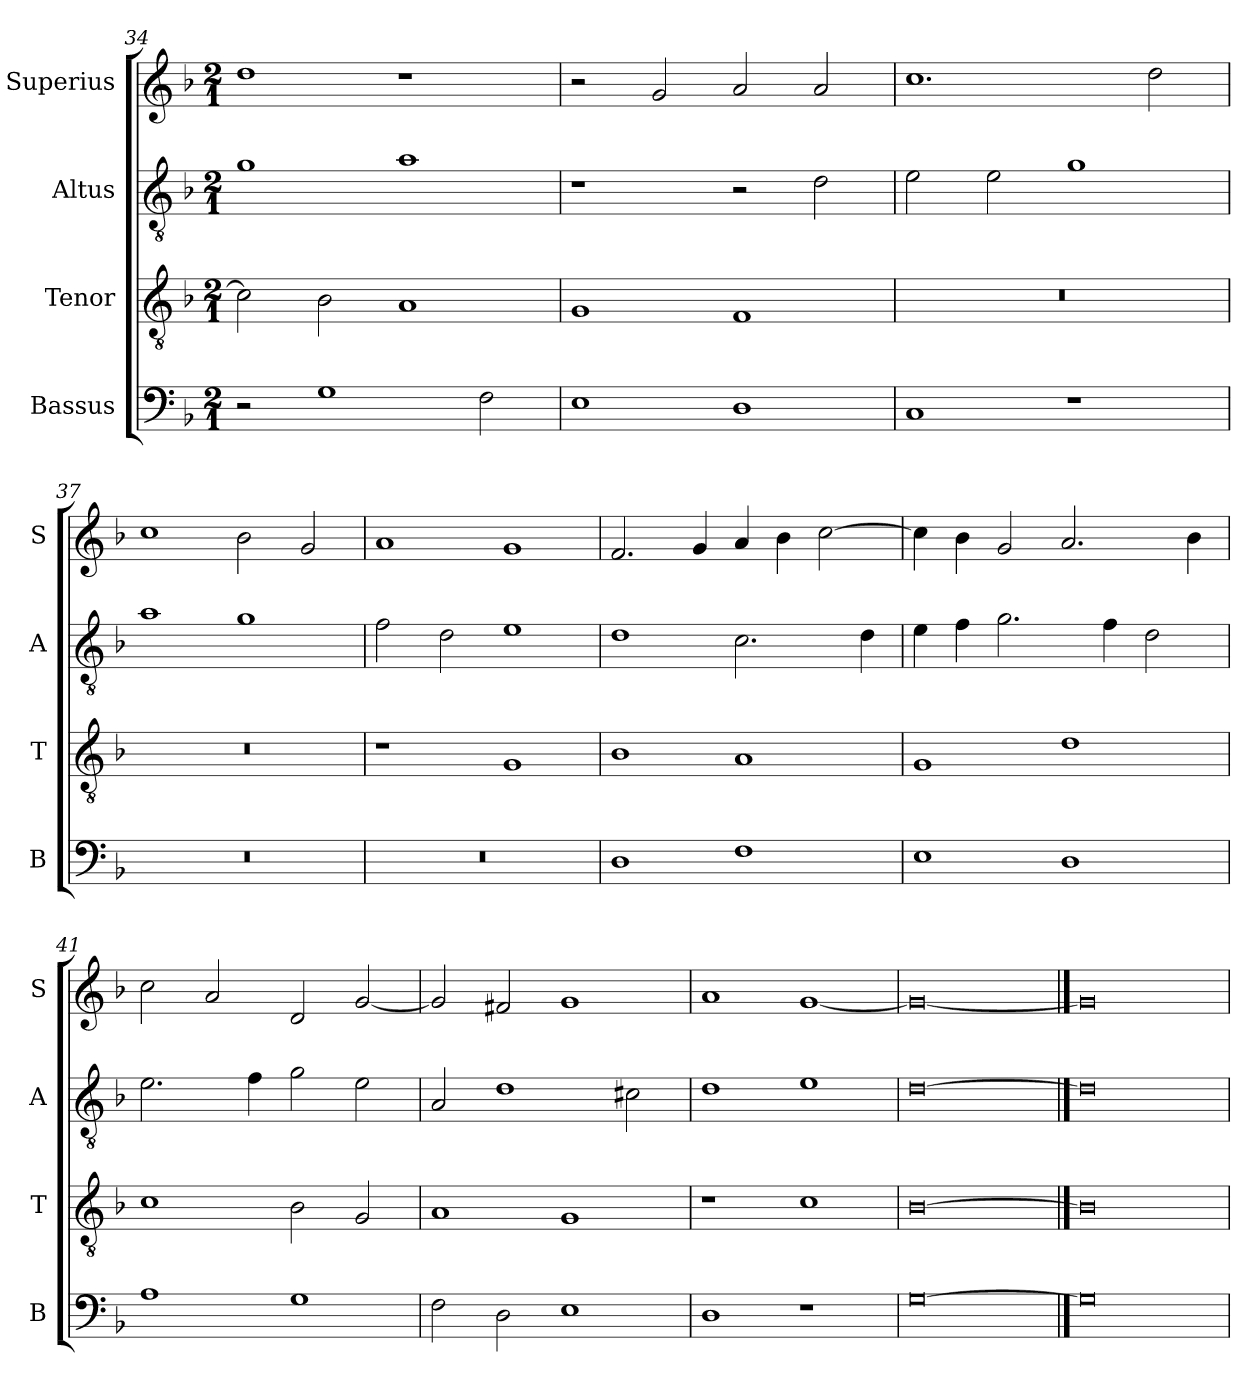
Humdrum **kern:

**kern	**kern	**kern	**kern
*part4	*part3	*part2	*part1
*staff4	*staff3	*staff2	*staff1
*I"Bassus	*I"Tenor	*I"Altus	*I"Superius
*I'B	*I'T	*I'A	*I'S
*clefF4	*clefGv2	*clefGv2	*clefG2
*k[b-]	*k[b-]	*k[b-]	*k[b-]
*F:	*F:	*F:	*F:
*M2/1	*M2/1	*M2/1	*M2/1
=34	=34	=34	=34
2r	2c]	1g	1dd
1G	2B-	.	.
.	1A	1a	1r
2F	.	.	.
=35	=35	=35	=35
1E	1G	1r	2r
.	.	.	2g
1D	1F	2r	2a
.	.	2d	2a
=36	=36	=36	=36
1C	0r	2e	1.cc
.	.	2e	.
1r	.	1g	.
.	.	.	2dd
=37	=37	=37	=37
0r	0r	1a	1cc
.	.	1g	2b-
.	.	.	2g
=38	=38	=38	=38
0r	1r	2f	1a
.	.	2d	.
.	1G	1e	1g
=39	=39	=39	=39
1D	1B-	1d	2.f
.	.	.	4g
1F	1A	2.c	4a
.	.	.	4b-
.	.	.	[2cc
.	.	4d	.
=40	=40	=40	=40
1E	1G	4e	4cc]
.	.	4f	4b-
.	.	2.g	2g
1D	1d	.	2.a
.	.	4f	.
.	.	2d	.
.	.	.	4b-
=41	=41	=41	=41
1A	1c	2.e	2cc
.	.	.	2a
.	.	4f	.
1G	2B-	2g	2d
.	2G	2e	[2g
=42	=42	=42	=42
2F	1A	2A	2g]
2D	.	1d	2f#X
1E	1G	.	1g
.	.	2c#X	.
=43	=43	=43	=43
1D	1r	1d	1a
1r	1c	1e	[1g
=44	=44	=44	=44
[0G	[0B-	[0d	0g_
==45	==45	==45	==45
0G]	0B-]	0d]	0g]
=	=	=	=
*-	*-	*-	*-
